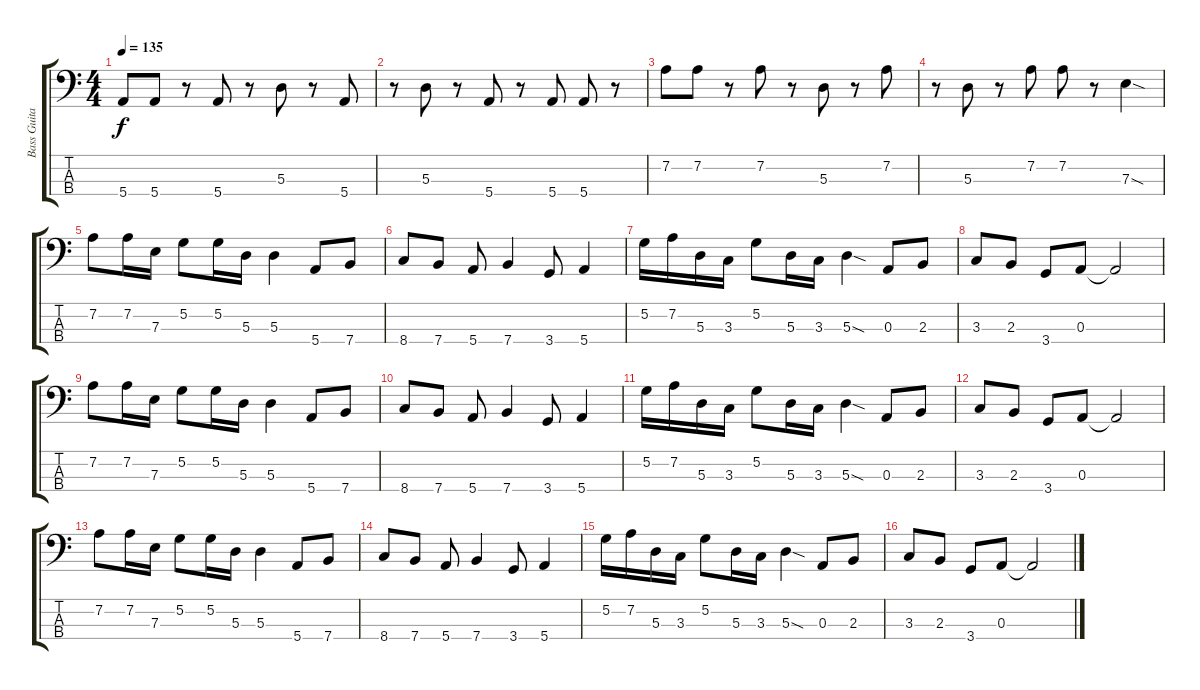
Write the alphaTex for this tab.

\track ("Bass Guitar (Geddy Lee)" "Bass Guita") {instrument electricbassfinger}
\staff {score tabs}
\tuning (G2 D2 A1 E1) {hide}
\ts (4 4)
\tempo 135
\clef f4
\ks c
5.4.8{dy f} 5.4.8 r.8 5.4.8 r.8 5.3.8 r.8 5.4.8 |
r.8 5.3.8 r.8 5.4.8 r.8 5.4.8 5.4.8 r.8 |
7.2.8 7.2.8 r.8 7.2.8 r.8 5.3.8 r.8 7.2.8 |
r.8 5.3.8 r.8 7.2.8 7.2.8 r.8 7.3{sod}.4 |
7.2.8 7.2.16 7.3.16 5.2.8 5.2.16 5.3.16 5.3.4 5.4.8 7.4.8 |
8.4.8 7.4.8 5.4.8 7.4.4 3.4.8 5.4.4 |
5.2.16 7.2.16 5.3.16 3.3.16 5.2.8 5.3.16 3.3.16 5.3{sod}.4 0.3.8 2.3.8 |
3.3.8 2.3.8 3.4.8 0.3.8 0.3{t}.2 |
7.2.8 7.2.16 7.3.16 5.2.8 5.2.16 5.3.16 5.3.4 5.4.8 7.4.8 |
8.4.8 7.4.8 5.4.8 7.4.4 3.4.8 5.4.4 |
5.2.16 7.2.16 5.3.16 3.3.16 5.2.8 5.3.16 3.3.16 5.3{sod}.4 0.3.8 2.3.8 |
3.3.8 2.3.8 3.4.8 0.3.8 0.3{t}.2 |
7.2.8 7.2.16 7.3.16 5.2.8 5.2.16 5.3.16 5.3.4 5.4.8 7.4.8 |
8.4.8 7.4.8 5.4.8 7.4.4 3.4.8 5.4.4 |
5.2.16 7.2.16 5.3.16 3.3.16 5.2.8 5.3.16 3.3.16 5.3{sod}.4 0.3.8 2.3.8 |
3.3.8 2.3.8 3.4.8 0.3.8 0.3{t}.2
